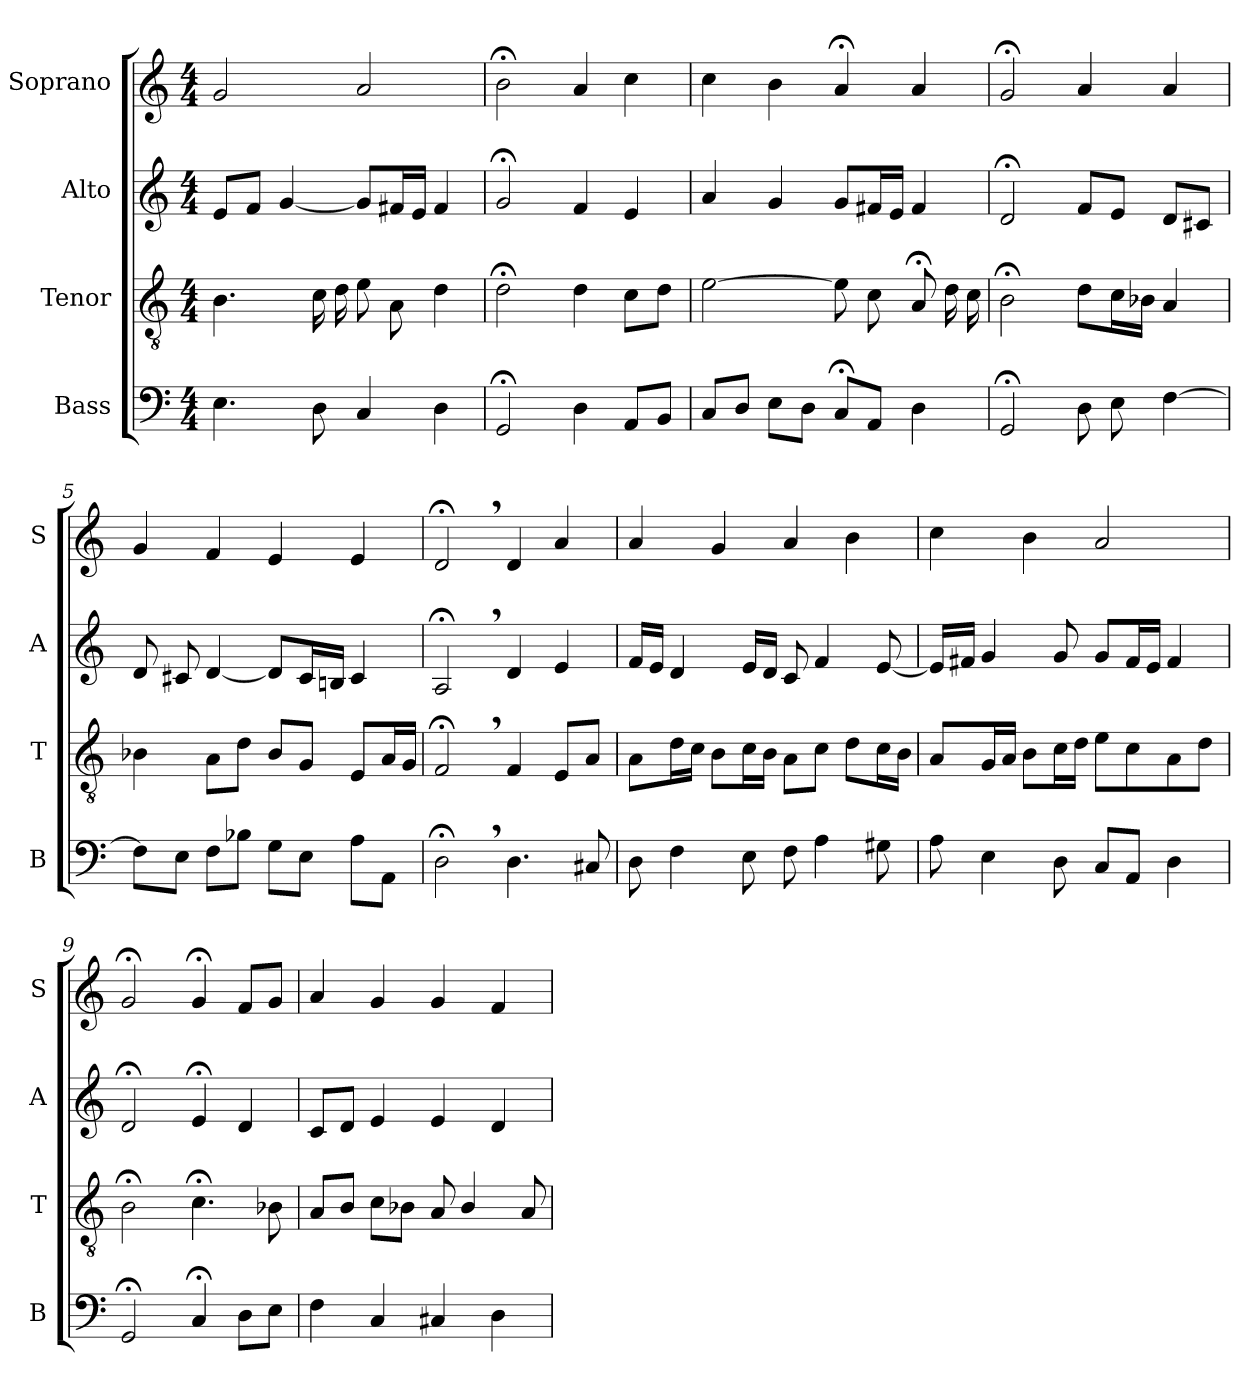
**kern	**kern	**kern	**kern
*part4	*part3	*part2	*part1
*staff4	*staff3	*staff2	*staff1
*I"Bass	*I"Tenor	*I"Alto	*I"Soprano
*I'B	*I'T	*I'A	*I'S
*clefF4	*clefGv2	*clefG2	*clefG2
*k[]	*k[]	*k[]	*k[]
*M4/4	*M4/4	*M4/4	*M4/4
=1	=1	=1	=1
4.E\	4.B\	8e/L	2g/
.	.	8f/J	.
.	.	[4g/	.
8D\	16c\	.	.
.	16d\	.	.
4C/	8e\	8g/L]	2a/
.	8A\	16f#X/L	.
.	.	16e/JJ	.
4D\	4d\	4f#/	.
=2	=2	=2	=2
2GG;</	2d;<\	2g;</	2b;<\
4D\	4d\	4f/	4a/
8AA/L	8c\L	4e/	4cc\
8BB/J	8d\J	.	.
=3	=3	=3	=3
8C/L	[2e\	4a/	4cc\
8D/J	.	.	.
8E\L	.	4g/	4b\
8D\J	.	.	.
8C;</L	8e\]	8g/L	4a;</
8AA/J	8c\	16f#X/L	.
.	.	16e/JJ	.
4D\	8A;</	4f#/	4a/
.	16d\	.	.
.	16c\	.	.
=4	=4	=4	=4
2GG;</	2B;<\	2d;</	2g;</
8D\	8d\L	8f/L	4a/
8E\	16c\L	8e/J	.
.	16B-X\JJ	.	.
[4F\	4A/	8d/L	4a/
.	.	8c#X/J	.
=5	=5	=5	=5
8F\L]	4B-X\	8d/	4g/
8E\J	.	8c#X/	.
8F\L	8A\L	[4d/	4f/
8B-X\J	8d\J	.	.
8G\L	8B-/L	8d/L]	4e/
8E\J	8G/J	16c#/L	.
.	.	16Bn/JJ	.
8A\L	8E/L	4c#/	4e/
8AA\J	16A/L	.	.
.	16G/JJ	.	.
=6	=6	=6	=6
2D;<,\	2F;<,/	2A;<,/	2d;<,/
4.D\	4F/	4d/	4d/
.	8E/L	4e/	4a/
8C#X/	8A/J	.	.
=7	=7	=7	=7
8D\	8A\L	16f/LL	4a/
.	.	16e/JJ	.
4F\	16d\L	4d/	.
.	16c\JJ	.	.
.	8B\L	.	4g/
8E\	16c\L	16e/LL	.
.	16B\JJ	16d/JJ	.
8F:\	8A:\L	8c:/	4a:/
4A\	8c\J	4f/	.
.	8d\L	.	4b\
8G#X\	16c\L	[8e/	.
.	16B\JJ	.	.
=8	=8	=8	=8
8A\	8A/L	16e/LL]	4cc\
.	.	16f#X/JJ	.
4E\	16G/L	4g/	.
.	16A/JJ	.	.
.	8B\L	.	4b\
8D\	16c\L	8g/	.
.	16d\JJ	.	.
8C/L	8e\L	8g/L	2a/
8AA/J	8c\	16f#/L	.
.	.	16e/JJ	.
4D\	8A\	4f#/	.
.	8d\J	.	.
=9	=9	=9	=9
2GG;</	2B;<\	2d;</	2g;</
4C;</	4.c;<\	4e;</	4g;</
8D\L	.	4d/	8f/L
8E\J	8B-X\	.	8g/J
=10	=10	=10	=10
4F\	8A/L	8c/L	4a/
.	8B/J	8d/J	.
4C/	8c\L	4e/	4g/
.	8B-X\J	.	.
4C#X/	8A/	4e/	4g/
.	4B-/	.	.
4D\	.	4d/	4f/
.	8A/	.	.
=	=	=	=
*-	*-	*-	*-
